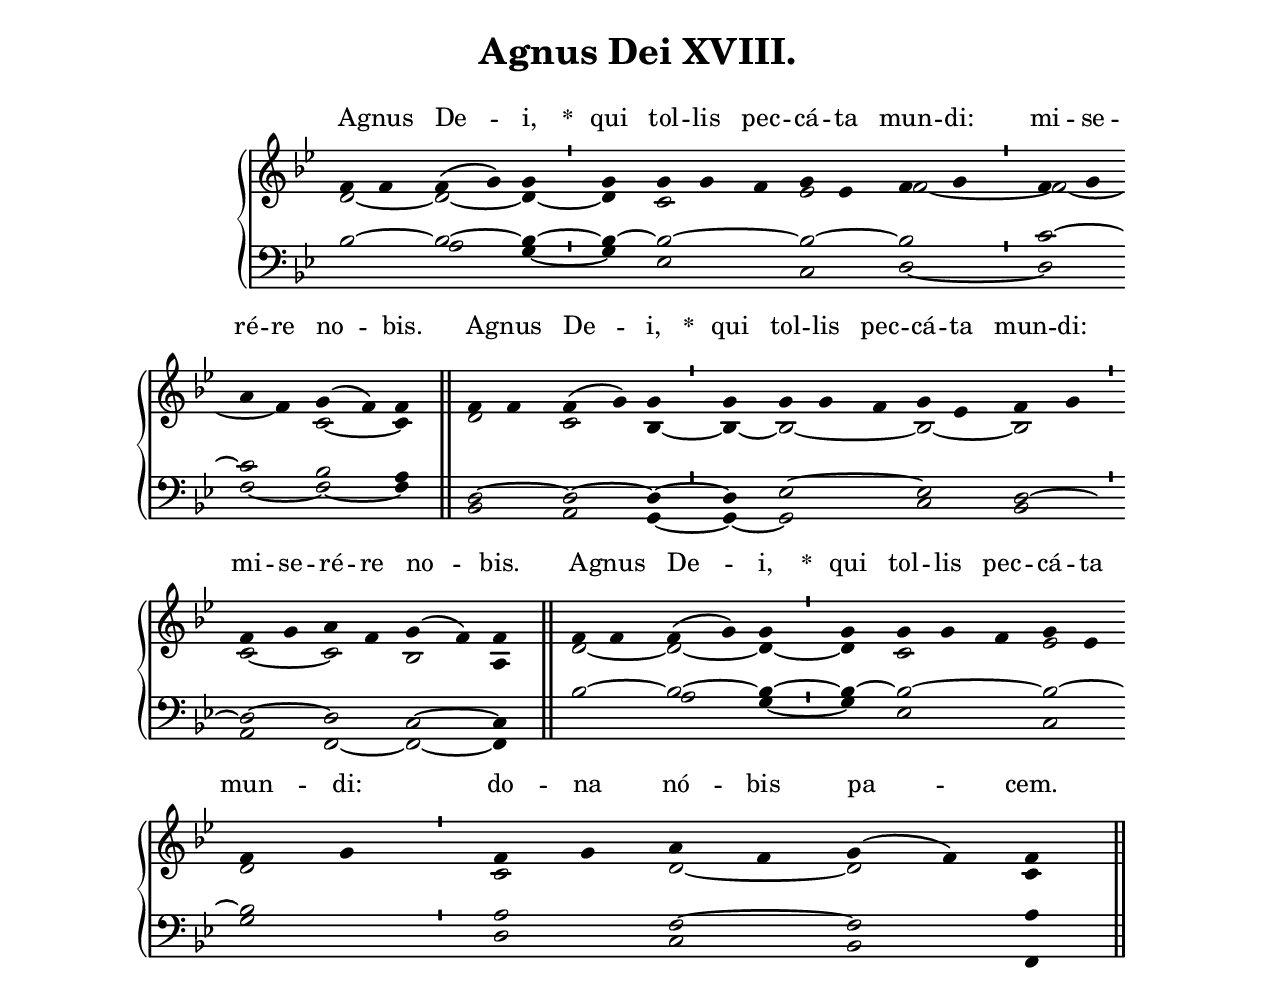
\version "2.18"
\include "gregorian.ly"
\include "noh2.ily"

%Page reference: page v.97
%(volume.page)

global = {
 \key f \mixolydian
 \cadenzaOn 
 \override Glissando #'thickness = #2.0
}

\header {
  title = \markup \center-column {"Agnus Dei XVIII." \vspace #1 }
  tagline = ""
  composer = ""
}

\paper {
 #(include-special-characters)
  oddHeaderMarkup = \markup \fill-line {
    \line {}
    \center-column {
      \on-the-fly #first-page     " "
      \on-the-fly #not-first-page ""
    }
    \line { \on-the-fly #print-page-number-check-first \fromproperty #'page:page-number-string }
  }
  evenHeaderMarkup = \markup \fill-line {
    \line { \on-the-fly #print-page-number-check-first \fromproperty #'page:page-number-string }
    \center-column { "" }
    \line {}
  }
}

chantText = \lyricmode {
A -- gnus De -- i, 
\set stanza = " * " qui tol -- lis pec -- cá -- ta mun -- di: mi -- se -- ré -- re no -- bis. 
A -- gnus De -- i, 
\set stanza = " * " qui tol -- lis pec -- cá -- ta mun -- di: mi -- se -- ré -- re no -- bis. 
A -- gnus De -- i, 
\set stanza = " * " qui tol -- lis pec -- cá -- ta mun -- di: do -- na nó -- bis pa -- cem. }

chantMusic = {
\tieDown   f'4 f'4 f'4 ( g'4) g'4 \divisioMinima
 g'4 g'4 g'4 f'4 g'4 ees'4 f'4 g'4 \divisioMinima
 f'4 g'4 \forceBreak
 a'4 f'4 g'4 ( f'4) f'4 \finalis
 f'4 f'4 f'4 ( g'4) g'4 \divisioMinima
 g'4 g'4 g'4 f'4 g'4 ees'4 f'4 g'4 \divisioMinima
 \forceBreak
 f'4 g'4 a'4 f'4 g'4 ( f'4) f'4 \finalis
 f'4 f'4 f'4 ( g'4) g'4 \divisioMinima
 g'4 g'4 g'4 f'4 g'4 ees'4 \forceBreak
 f'4 g'4 \divisioMinima
 f'4 g'4 a'4 f'4 g'4 ( f'4) f'4 \finalis

}

altoMusic = {
d'2 ~ d'2 ~ d'4 ~ \divisioMinima
d'4 c'2*3/2 ees'2 f'2 ~ \divisioMinima
f'2*3/2 ~ f'4 c'2 ~ c'4 \finalis
d'2 c'2 bes4 ~ \divisioMinima
bes4 ~ bes2*3/2 ~ bes2 ~ bes2 \divisioMinima
c'2 ~ c'2 bes2 a4 \finalis
d'2 ~ d'2 ~ d'4 ~ \divisioMinima
d'4 c'2*3/2 ees'2 d'2 \divisioMinima
c'2 d'2 ~ d'2 c'4 \finalis
}

tenorMusic = {
bes2 ~ bes2 ~ bes4 ~ \divisioMinima
bes4 ~ bes2*3/2 ~ bes2 ~ bes2 \divisioMinima
c'2 ~ c'2 bes2 a4 \finalis
d2 ~ d2 ~ d4 ~ \divisioMinima
d4 ees2*3/2 ~ ees2 d2 ~ \divisioMinima
d2 ~ d2 c2 ~ c4 \finalis
bes2 ~ bes2 ~ bes4 ~ \divisioMinima
bes4 ~ bes2*3/2 ~ bes2 ~ bes2 \divisioMinima
a2 f2 ~ f2 a4 \finalis
}

bassMusic = {
r2 a2 g4 ~ \divisioMinima
g4 ees2*3/2 c2 d2 ~ \divisioMinima
d2 f2 ~ f2 ~ f4 \finalis
bes,2 a,2 g,4 ~ \divisioMinima
g,4 ~ g,2*3/2 c2 bes,2 \divisioMinima
a,2 f,2 ~ f,2 ~ f,4 \finalis
r2 a2 g4 ~ \divisioMinima
g4 ees2*3/2 c2 g2 \divisioMinima
d2 c2 bes,2 f,4 \finalis
}

voiceLines = {
\voiceLineStyle


}

\score{
  <<
    \new GrandStaff <<
      \set GrandStaff.autoBeaming = ##f
      \set GrandStaff.instrumentName = \markup \center-column {
        ""
      }
      \new Staff = up <<
        \new Voice = "chant" {
          \voiceOne \global \chantMusic
        }
        \new Voice {
          \voiceTwo \global \altoMusic
        }
      >>

      \new Staff = down <<
        \clef bass
        \new Voice {
          \voiceOne \global \tenorMusic
        }
        \new Voice {
          \voiceTwo \global \bassMusic
        }
	\new Voice {
        \voiceThree \global \voiceLines
        }
      >>
    >>
    \new Lyrics \lyricsto chant {
      \chantText
    }
  >>
  \layout{
  }
  \midi{
    \tempo 4 = 125
  }
}
